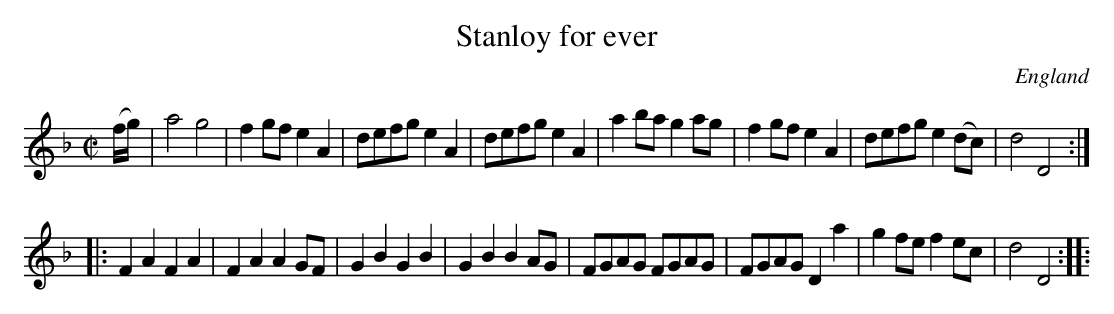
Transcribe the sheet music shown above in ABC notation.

X:1
T:Stanloy for ever
L:1/8
M:C|
O:England
K:D minor
(f/g/) |\
a4   g4   | f2gf e2A2 | defg e2A2   | defg e2A2 | \
a2ba g2ag | f2gf e2A2 | defg e2(dc) | d4 D4 ::
F2A2 F2A2 | F2A2 A2GF | G2B2 G2B2 | G2B2 B2AG | \
FGAG FGAG | FGAG D2a2 | g2fe f2ec | d4 D4 ::
